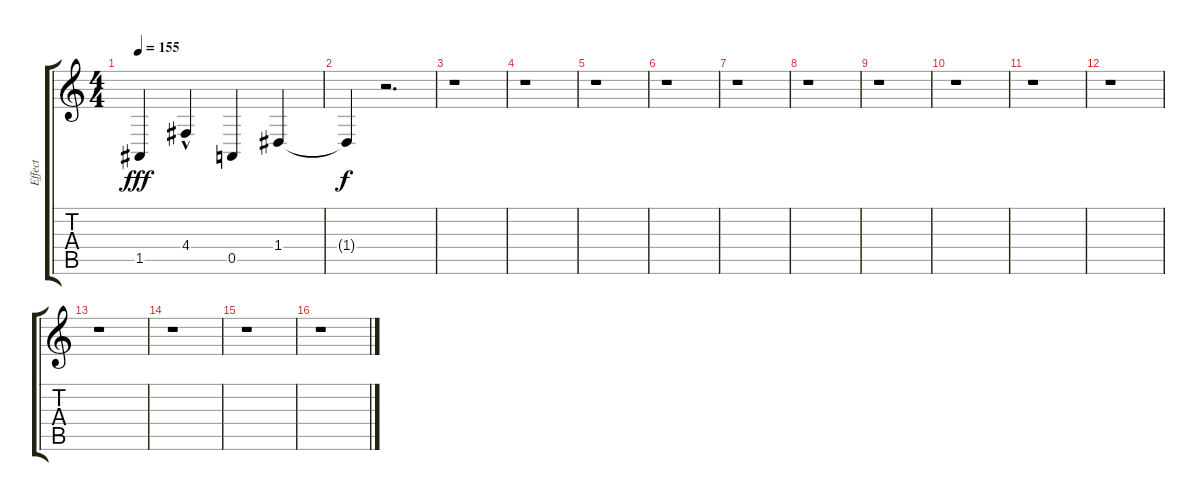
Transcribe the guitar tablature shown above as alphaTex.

\track ("Effect" "Effect") {instrument reversecymbal}
\staff {score tabs}
\tuning (E4 B3 G3 D3 A2 E2) {hide}
\ts (4 4)
\tempo 155
\clef g2
\ks c
1.5.4{dy fff} 4.4{hac}.4 0.5.4 1.4.4 |
1.4{t}.4{dy f} r.2{d} |
r.1 |
r.1 |
r.1 |
r.1 |
r.1 |
r.1 |
r.1 |
r.1 |
r.1 |
r.1 |
r.1 |
r.1 |
r.1 |
r.1
